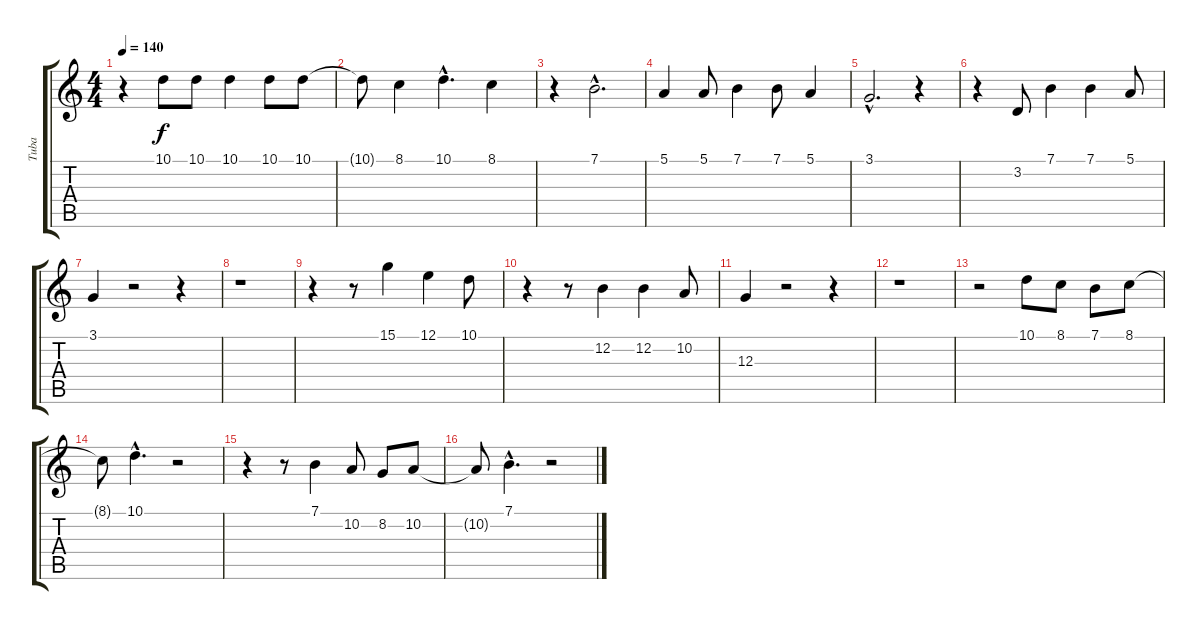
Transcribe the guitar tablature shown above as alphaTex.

\track ("Tuba" "Tuba") {instrument tuba}
\staff {score tabs}
\tuning (E4 B3 G3 D3 A2 E2) {hide}
\ts (4 4)
\tempo 140
\clef g2
\ks c
r.4{dy f} 10.1.8 10.1.8 10.1.4 10.1.8 10.1.8 |
10.1{t}.8 8.1.4 10.1{hac}.4{d} 8.1.4 |
r.4 7.1{hac}.2{d} |
5.1.4 5.1.8 7.1.4 7.1.8 5.1.4 |
3.1{hac}.2{d} r.4 |
r.4 3.2.8 7.1.4 7.1.4 5.1.8 |
3.1.4 r.2 r.4 |
r.1 |
r.4 r.8 15.1.4 12.1.4 10.1.8 |
r.4 r.8 12.2.4 12.2.4 10.2.8 |
12.3.4 r.2 r.4 |
r.1 |
r.2 10.1.8 8.1.8 7.1.8 8.1.8 |
8.1{t}.8 10.1{hac}.4{d} r.2 |
r.4 r.8 7.1.4 10.2.8 8.2.8 10.2.8 |
10.2{t}.8 7.1{hac}.4{d} r.2
